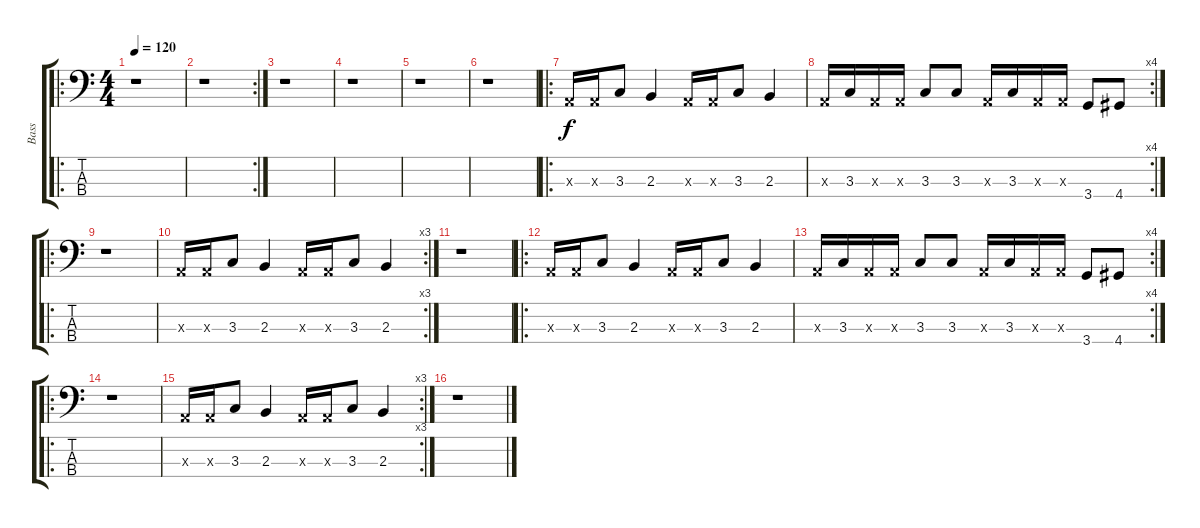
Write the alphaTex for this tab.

\track ("Bass" "Bass") {instrument electricbasspick}
\staff {score tabs}
\tuning (G2 D2 A1 E1) {hide}
\ro
\ts (4 4)
\tempo 120
\clef f4
\ks c
r.1{dy f instrument electricbasspick} |
\rc 2
r.1 |
r.1 |
r.1 |
r.1 |
r.1 |
\ro
0.3{x}.16 0.3{x}.16 3.3.8 2.3.4 0.3{x}.16 0.3{x}.16 3.3.8 2.3.4 |
\rc 4
0.3{x}.16 3.3.16 0.3{x}.16 0.3{x}.16 3.3.8 3.3.8 0.3{x}.16 3.3.16 0.3{x}.16 0.3{x}.16 3.4.8 4.4.8 |
\ro
r.1 |
\rc 3
0.3{x}.16 0.3{x}.16 3.3.8 2.3.4 0.3{x}.16 0.3{x}.16 3.3.8 2.3.4 |
r.1 |
\ro
0.3{x}.16 0.3{x}.16 3.3.8 2.3.4 0.3{x}.16 0.3{x}.16 3.3.8 2.3.4 |
\rc 4
0.3{x}.16 3.3.16 0.3{x}.16 0.3{x}.16 3.3.8 3.3.8 0.3{x}.16 3.3.16 0.3{x}.16 0.3{x}.16 3.4.8 4.4.8 |
\ro
r.1 |
\rc 3
0.3{x}.16 0.3{x}.16 3.3.8 2.3.4 0.3{x}.16 0.3{x}.16 3.3.8 2.3.4 |
r.1
